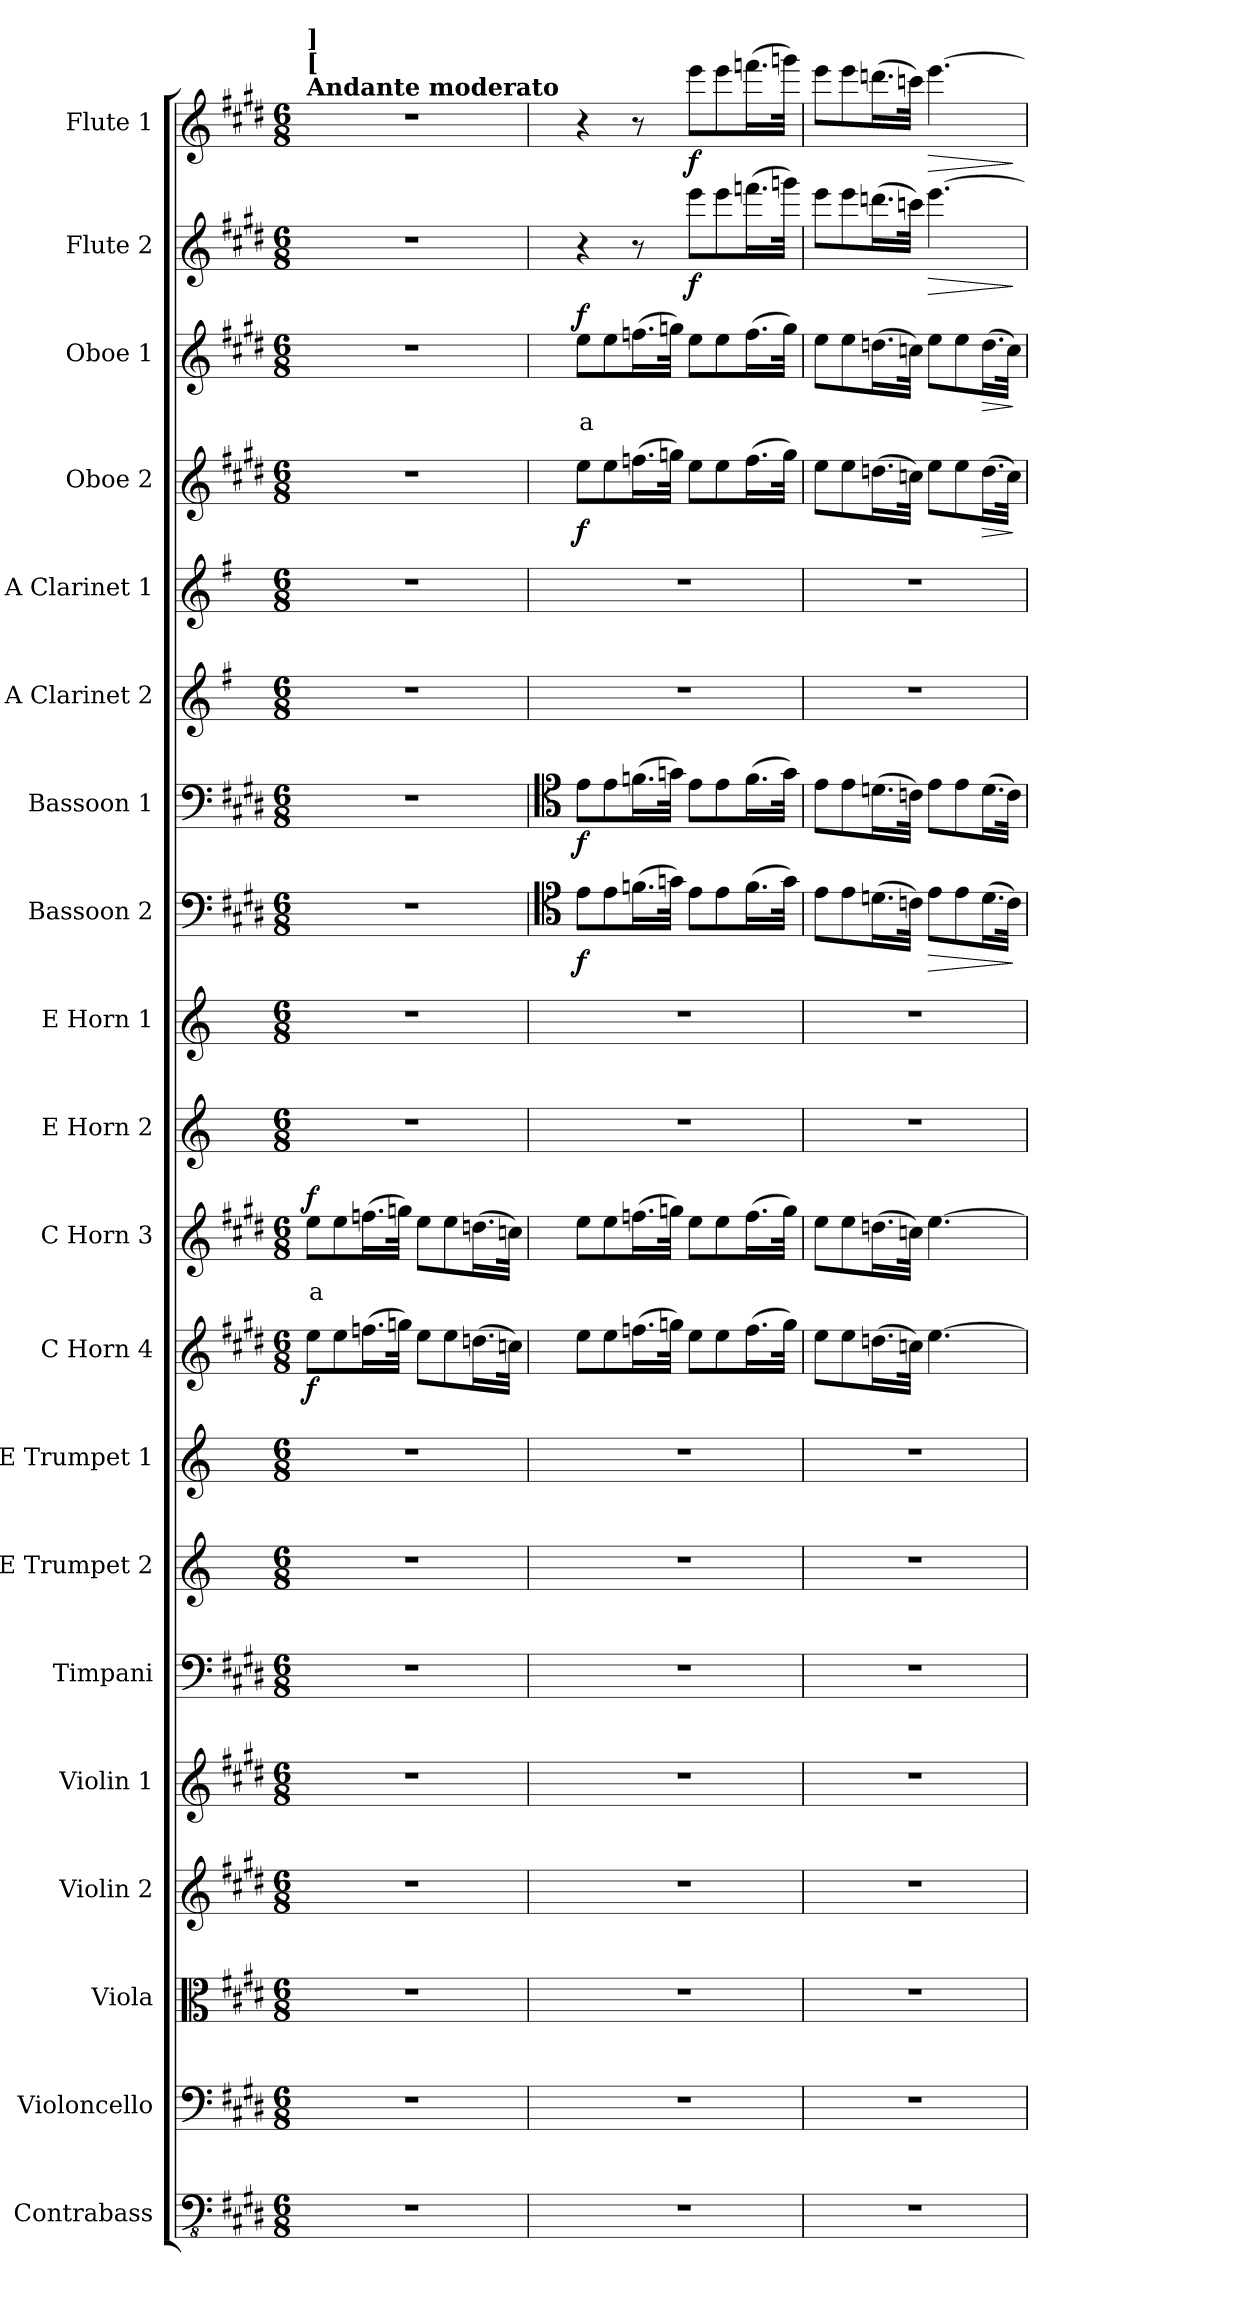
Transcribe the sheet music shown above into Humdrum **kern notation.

**kern	**kern	**kern	**kern	**kern	**kern	**kern	**kern	**kern	**dynam	**kern	**text	**dynam	**kern	**kern	**kern	**dynam	**kern	**dynam	**kern	**kern	**kern	**dynam	**kern	**text	**dynam	**kern	**dynam	**kern	**dynam
*part20	*part19	*part18	*part17	*part16	*part15	*part14	*part13	*part12	*part12	*part11	*part11	*part11	*part10	*part9	*part8	*part8	*part7	*part7	*part6	*part5	*part4	*part4	*part3	*part3	*part3	*part2	*part2	*part1	*part1
*staff20	*staff19	*staff18	*staff17	*staff16	*staff15	*staff14	*staff13	*staff12	*staff12	*staff11	*staff11	*staff11	*staff10	*staff9	*staff8	*staff8	*staff7	*staff7	*staff6	*staff5	*staff4	*staff4	*staff3	*staff3	*staff3	*staff2	*staff2	*staff1	*staff1
*I"Contrabass	*I"Violoncello	*I"Viola	*I"Violin 2	*I"Violin 1	*I"Timpani	*I"E Trumpet 2	*I"E Trumpet 1	*I"C Horn 4	*	*I"C Horn 3	*	*	*I"E Horn 2	*I"E Horn 1	*I"Bassoon 2	*	*I"Bassoon 1	*	*I"A Clarinet 2	*I"A Clarinet 1	*I"Oboe 2	*	*I"Oboe 1	*	*	*I"Flute 2	*	*I"Flute 1	*
*I'Cb	*I'Vc	*I'Vla	*I'Vln 2	*I'Vln 1	*I'Timp	*I'Tpt 2	*I'Tpt 1	*I'Hn 4	*	*I'Hn 3	*	*	*I'Hn 2	*I'Hn 1	*I'Bsn 2	*	*I'Bsn 1	*	*I'Cl 2	*I'Cl 1	*I'Ob 2	*	*I'Ob 1	*	*	*I'Fl 2	*	*I'Fl 1	*
*clefFv4	*clefF4	*clefC3	*clefG2	*clefG2	*clefF4	*clefG2	*clefG2	*clefG2	*	*clefG2	*	*	*clefG2	*clefG2	*clefF4	*	*clefF4	*	*clefG2	*clefG2	*clefG2	*	*clefG2	*	*	*clefG2	*	*clefG2	*
*	*	*	*	*	*	*ITrd-2c-4	*ITrd-2c-4	*ITrd7c12	*	*ITrd7c12	*	*	*ITrd5c8	*ITrd5c8	*	*	*	*	*ITrd2c3	*ITrd2c3	*	*	*	*	*	*	*	*	*
*k[f#c#g#d#]	*k[f#c#g#d#]	*k[f#c#g#d#]	*k[f#c#g#d#]	*k[f#c#g#d#]	*k[f#c#g#d#]	*k[f#c#g#d#]	*k[f#c#g#d#]	*k[f#c#g#d#]	*	*k[f#c#g#d#]	*	*	*k[f#c#g#d#]	*k[f#c#g#d#]	*k[f#c#g#d#]	*	*k[f#c#g#d#]	*	*k[f#c#g#d#]	*k[f#c#g#d#]	*k[f#c#g#d#]	*	*k[f#c#g#d#]	*	*	*k[f#c#g#d#]	*	*k[f#c#g#d#]	*
*M6/8	*M6/8	*M6/8	*M6/8	*M6/8	*M6/8	*M6/8	*M6/8	*M6/8	*	*M6/8	*	*	*M6/8	*M6/8	*M6/8	*	*M6/8	*	*M6/8	*M6/8	*M6/8	*	*M6/8	*	*	*M6/8	*	*M6/8	*
*MM40	*MM40	*MM40	*MM40	*MM40	*MM40	*MM40	*MM40	*MM40	*	*MM40	*	*	*MM40	*MM40	*MM40	*	*MM40	*	*MM40	*MM40	*MM40	*	*MM40	*	*	*MM40	*	*MM40	*
=1	=1	=1	=1	=1	=1	=1	=1	=1	=1	=1	=1	=1	=1	=1	=1	=1	=1	=1	=1	=1	=1	=1	=1	=1	=1	=1	=1	=1	=1
!	!	!	!	!	!	!	!	!	!	!	!	!	!	!	!	!	!	!	!	!	!	!	!	!	!	!	!	!LO:TX:a:B:t=Andante moderato	!
!	!	!	!	!	!	!	!	!	!	!	!	!	!	!	!	!	!	!	!	!	!	!	!	!	!	!	!	!LO:TX:a:B:t=[	!
!	!	!	!	!	!	!	!	!	!	!	!	!	!	!	!	!	!	!	!	!	!	!	!	!	!	!	!	!LO:TX:a:B:t=]	!
!	!	!	!	!	!	!	!	!	!LO:DY:b	!	!LO:LY:color=#FF0000	!LO:DY:b	!	!	!	!	!	!	!	!	!	!	!	!	!	!	!	!	!
2.r	2.r	2.r	2.r	2.r	2.r	2.r	2.r	8e\L	f	8e\L	a	f	2.r	2.r	2.r	.	2.r	.	2.r	2.r	2.r	.	2.r	.	.	2.r	.	2.r	.
.	.	.	.	.	.	.	.	8e\	.	8e\	.	.	.	.	.	.	.	.	.	.	.	.	.	.	.	.	.	.	.
.	.	.	.	.	.	.	.	(16.fn\L	.	(16.fn\L	.	.	.	.	.	.	.	.	.	.	.	.	.	.	.	.	.	.	.
.	.	.	.	.	.	.	.	32gn\JJk)	.	32gn\JJk)	.	.	.	.	.	.	.	.	.	.	.	.	.	.	.	.	.	.	.
.	.	.	.	.	.	.	.	8e\L	.	8e\L	.	.	.	.	.	.	.	.	.	.	.	.	.	.	.	.	.	.	.
.	.	.	.	.	.	.	.	8e\	.	8e\	.	.	.	.	.	.	.	.	.	.	.	.	.	.	.	.	.	.	.
.	.	.	.	.	.	.	.	(16.dn\L	.	(16.dn\L	.	.	.	.	.	.	.	.	.	.	.	.	.	.	.	.	.	.	.
.	.	.	.	.	.	.	.	32cn\JJk)	.	32cn\JJk)	.	.	.	.	.	.	.	.	.	.	.	.	.	.	.	.	.	.	.
=2	=2	=2	=2	=2	=2	=2	=2	=2	=2	=2	=2	=2	=2	=2	=2	=2	=2	=2	=2	=2	=2	=2	=2	=2	=2	=2	=2	=2	=2
*	*	*	*	*	*	*	*	*	*	*	*	*	*	*	*clefC4	*	*clefC4	*	*	*	*	*	*	*	*	*	*	*	*
!	!	!	!	!	!	!	!	!	!	!	!	!	!	!	!	!LO:DY:b	!	!LO:DY:b	!	!	!	!LO:DY:b	!	!LO:LY:color=#FF0000	!LO:DY:b	!	!	!	!
2.r	2.r	2.r	2.r	2.r	2.r	2.r	2.r	8e\L	.	8e\L	.	.	2.r	2.r	8e\L	f	8e\L	f	2.r	2.r	8ee\L	f	8ee\L	a	f	4r	.	4r	.
.	.	.	.	.	.	.	.	8e\	.	8e\	.	.	.	.	8e\	.	8e\	.	.	.	8ee\	.	8ee\	.	.	.	.	.	.
.	.	.	.	.	.	.	.	(16.fn\L	.	(16.fn\L	.	.	.	.	(16.fn\L	.	(16.fn\L	.	.	.	(16.ffn\L	.	(16.ffn\L	.	.	8r	.	8r	.
.	.	.	.	.	.	.	.	32gn\JJk)	.	32gn\JJk)	.	.	.	.	32gn\JJk)	.	32gn\JJk)	.	.	.	32ggn\JJk)	.	32ggn\JJk)	.	.	.	.	.	.
!	!	!	!	!	!	!	!	!	!	!	!	!	!	!	!	!	!	!	!	!	!	!	!	!	!	!	!LO:DY:b	!	!LO:DY:b
.	.	.	.	.	.	.	.	8e\L	.	8e\L	.	.	.	.	8e\L	.	8e\L	.	.	.	8ee\L	.	8ee\L	.	.	8eee\L	f	8eee\L	f
.	.	.	.	.	.	.	.	8e\	.	8e\	.	.	.	.	8e\	.	8e\	.	.	.	8ee\	.	8ee\	.	.	8eee\	.	8eee\	.
.	.	.	.	.	.	.	.	(16.f\L	.	(16.f\L	.	.	.	.	(16.f\L	.	(16.f\L	.	.	.	(16.ff\L	.	(16.ff\L	.	.	(16.fffn\L	.	(16.fffn\L	.
.	.	.	.	.	.	.	.	32g\JJk)	.	32g\JJk)	.	.	.	.	32g\JJk)	.	32g\JJk)	.	.	.	32gg\JJk)	.	32gg\JJk)	.	.	32gggn\JJk)	.	32gggn\JJk)	.
=3	=3	=3	=3	=3	=3	=3	=3	=3	=3	=3	=3	=3	=3	=3	=3	=3	=3	=3	=3	=3	=3	=3	=3	=3	=3	=3	=3	=3	=3
2.r	2.r	2.r	2.r	2.r	2.r	2.r	2.r	8e\L	.	8e\L	.	.	2.r	2.r	8e\L	.	8e\L	.	2.r	2.r	8ee\L	.	8ee\L	.	.	8eee\L	.	8eee\L	.
.	.	.	.	.	.	.	.	8e\	.	8e\	.	.	.	.	8e\	.	8e\	.	.	.	8ee\	.	8ee\	.	.	8eee\	.	8eee\	.
.	.	.	.	.	.	.	.	(16.dn\L	.	(16.dn\L	.	.	.	.	(16.dn\L	.	(16.dn\L	.	.	.	(16.ddn\L	.	(16.ddn\L	.	.	(16.dddn\L	.	(16.dddn\L	.
.	.	.	.	.	.	.	.	32cn\JJk)	.	32cn\JJk)	.	.	.	.	32cn\JJk)	.	32cn\JJk)	.	.	.	32ccn\JJk)	.	32ccn\JJk)	.	.	32cccn\JJk)	.	32cccn\JJk)	.
!	!	!	!	!	!	!	!	!	!	!	!	!	!	!	!	!LO:HP:b	!	!	!	!	!	!	!	!	!	!	!LO:HP:b	!	!LO:HP:b
.	.	.	.	.	.	.	.	[4.e\	.	[4.e\	.	.	.	.	8e\L	>	8e\L	.	.	.	8ee\L	.	8ee\L	.	.	[4.eee\	>	[4.eee\	>
.	.	.	.	.	.	.	.	.	.	.	.	.	.	.	8e\	.	8e\	.	.	.	8ee\	.	8ee\	.	.	.	.	.	.
!	!	!	!	!	!	!	!	!	!	!	!	!	!	!	!	!	!	!	!	!	!	!LO:HP:b	!	!	!LO:HP:b	!	!	!	!
.	.	.	.	.	.	.	.	.	.	.	.	.	.	.	(16.d\L	.	(16.d\L	.	.	.	(16.dd\L	>	(16.dd\L	.	>	.	.	.	.
.	.	.	.	.	.	.	.	.	.	.	.	.	.	.	32c\JJk)	.	32c\JJk)	.	.	.	32cc\JJk)	.	32cc\JJk)	.	.	.	.	.	.
.	.	.	.	.	.	.	.	.	.	.	.	.	.	.	.	]	.	.	.	.	.	]	.	.	]	.	]	.	]
=	=	=	=	=	=	=	=	=	=	=	=	=	=	=	=	=	=	=	=	=	=	=	=	=	=	=	=	=	=
*-	*-	*-	*-	*-	*-	*-	*-	*-	*-	*-	*-	*-	*-	*-	*-	*-	*-	*-	*-	*-	*-	*-	*-	*-	*-	*-	*-	*-	*-
